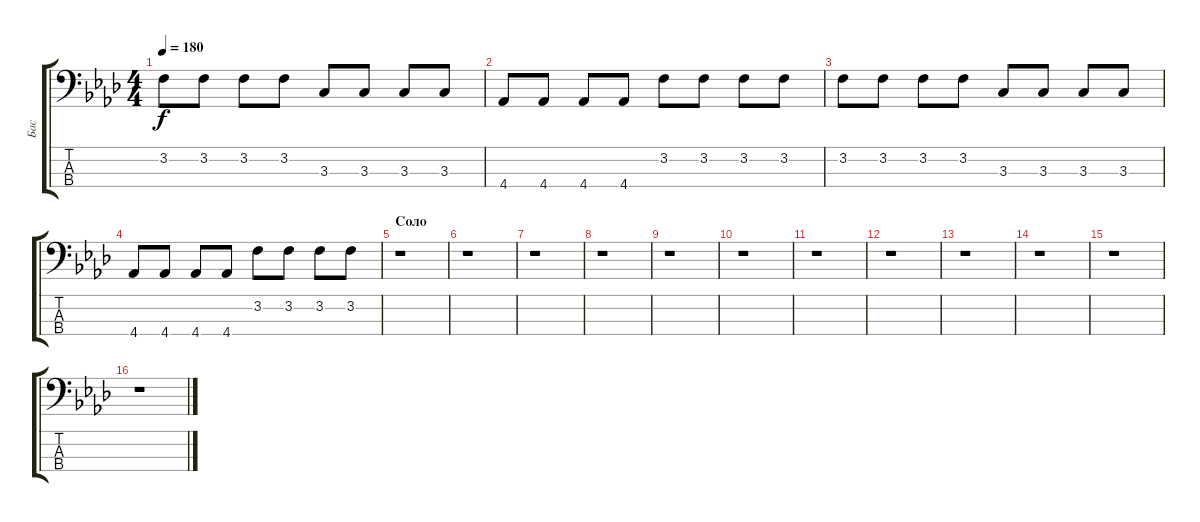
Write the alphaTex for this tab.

\track ("Бас" "Бас") {instrument acousticbass}
\staff {score tabs}
\tuning (G2 D2 A1 E1) {hide}
\ts (4 4)
\tempo 180
\clef f4
\ks ab
3.2.8{dy f} 3.2.8 3.2.8 3.2.8 3.3.8 3.3.8 3.3.8 3.3.8 |
4.4.8 4.4.8 4.4.8 4.4.8 3.2.8 3.2.8 3.2.8 3.2.8 |
3.2.8 3.2.8 3.2.8 3.2.8 3.3.8 3.3.8 3.3.8 3.3.8 |
4.4.8 4.4.8 4.4.8 4.4.8 3.2.8 3.2.8 3.2.8 3.2.8 |
\section ("" "Соло")
r.1 |
r.1 |
r.1 |
r.1 |
r.1 |
r.1 |
r.1 |
r.1 |
r.1 |
r.1 |
r.1 |
r.1
